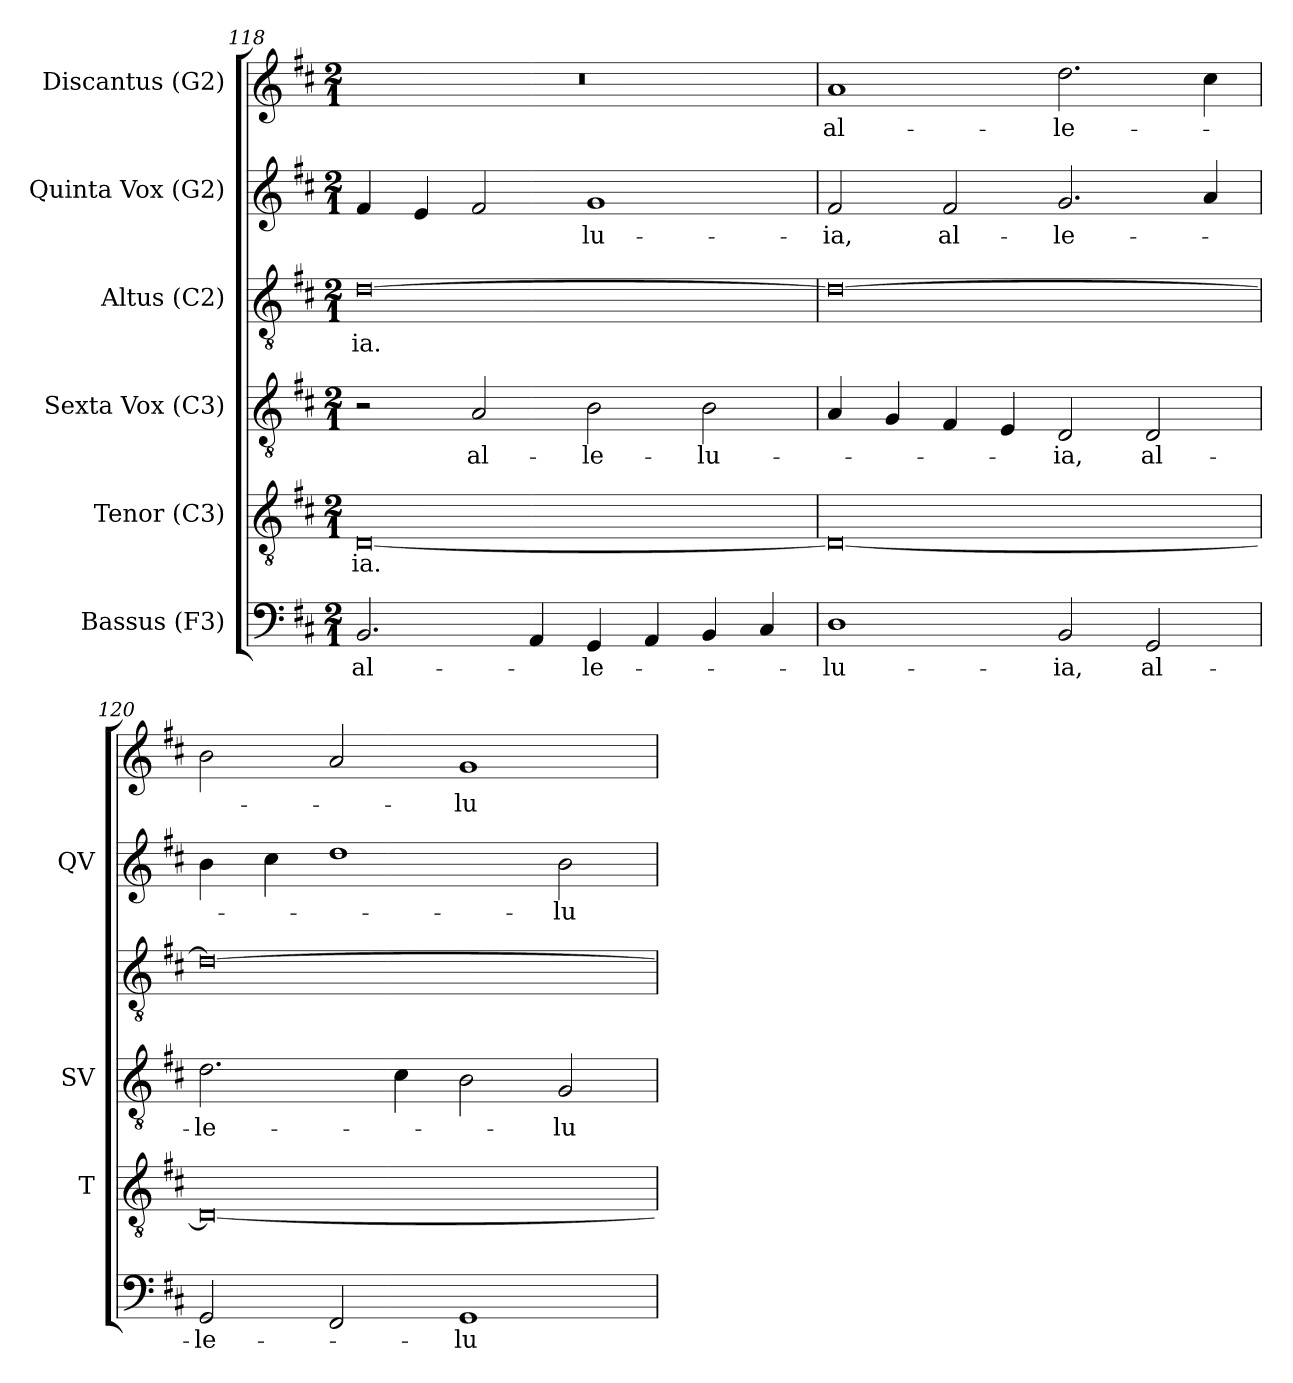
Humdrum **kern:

**kern	**text	**kern	**text	**kern	**text	**kern	**text	**kern	**text	**kern	**text
*part6	*part6	*part5	*part5	*part4	*part4	*part3	*part3	*part2	*part2	*part1	*part1
*staff6	*staff6	*staff5	*staff5	*staff4	*staff4	*staff3	*staff3	*staff2	*staff2	*staff1	*staff1
*I"Bassus (F3)	*	*I"Tenor (C3)	*	*I"Sexta Vox (C3)	*	*I"Altus (C2)	*	*I"Quinta Vox (G2)	*	*I"Discantus (G2)	*
*	*	*I'T	*	*I'SV	*	*	*	*I'QV	*	*	*
*clefF4	*	*clefGv2	*	*clefGv2	*	*clefGv2	*	*clefG2	*	*clefG2	*
*	*	*	*	*	*	*ITrd7c12	*	*	*	*	*
*k[f#c#]	*	*k[f#c#]	*	*k[f#c#]	*	*k[f#c#]	*	*k[f#c#]	*	*k[f#c#]	*
*D:	*	*D:	*	*D:	*	*D:	*	*D:	*	*D:	*
*M2/1	*	*M2/1	*	*M2/1	*	*M2/1	*	*M2/1	*	*M2/1	*
=118	=118	=118	=118	=118	=118	=118	=118	=118	=118	=118	=118
!	!LO:LY:b:color=#000000	!	!	!	!	!	!	!	!	!	!
!	!	!	!LO:LY:b:color=#000000	!	!	!	!	!	!	!	!
!	!	!	!	!	!	!	!LO:LY:b:color=#000000	!	!	!LO:N:vis=1	!
2.BBi/	al-	[0Di	-ia.	2r	.	[0Di	-ia.	4f#i/	.	0r	.
.	.	.	.	.	.	.	.	4ei/	.	.	.
!	!	!	!	!	!LO:LY:b:color=#000000	!	!	!	!	!	!
.	.	.	.	2Ai/	al-	.	.	2f#i/	.	.	.
4AAi/	.	.	.	.	.	.	.	.	.	.	.
!	!LO:LY:b:color=#000000	!	!	!	!	!	!	!	!	!	!
!	!	!	!	!	!LO:LY:b:color=#000000	!	!	!	!	!	!
!	!	!	!	!	!	!	!	!	!LO:LY:b:color=#000000	!	!
4GGi/	-le-	.	.	2Bi\	-le-	.	.	1gi	-lu-	.	.
4AAi/	.	.	.	.	.	.	.	.	.	.	.
!	!	!	!	!	!LO:LY:b:color=#000000	!	!	!	!	!	!
4BBi/	.	.	.	2Bi\	-lu-	.	.	.	.	.	.
4C#i/	.	.	.	.	.	.	.	.	.	.	.
=119	=119	=119	=119	=119	=119	=119	=119	=119	=119	=119	=119
!	!LO:LY:b:color=#000000	!	!	!	!	!	!	!	!	!	!
!	!	!	!	!	!	!	!	!	!LO:LY:b:color=#000000	!	!
!	!	!	!	!	!	!	!	!	!	!	!LO:LY:b:color=#000000
1Di	-lu-	0Di_	.	4Ai/	.	0Di_	.	2f#i/	-ia,	1ai	al-
.	.	.	.	4Gi/	.	.	.	.	.	.	.
!	!	!	!	!	!	!	!	!	!LO:LY:b:color=#000000	!	!
.	.	.	.	4F#i/	.	.	.	2f#i/	al-	.	.
.	.	.	.	4Ei/	.	.	.	.	.	.	.
!	!LO:LY:b:color=#000000	!	!	!	!	!	!	!	!	!	!
!	!	!	!	!	!LO:LY:b:color=#000000	!	!	!	!	!	!
!	!	!	!	!	!	!	!	!	!LO:LY:b:color=#000000	!	!
!	!	!	!	!	!	!	!	!	!	!	!LO:LY:b:color=#000000
2BBi/	-ia,	.	.	2Di/	-ia,	.	.	2.gi/	-le-	2.ddi\	-le-
!	!LO:LY:b:color=#000000	!	!	!	!	!	!	!	!	!	!
!	!	!	!	!	!LO:LY:b:color=#000000	!	!	!	!	!	!
2GGi/	al-	.	.	2Di/	al-	.	.	.	.	.	.
.	.	.	.	.	.	.	.	4ai/	.	4cc#i\	.
=120	=120	=120	=120	=120	=120	=120	=120	=120	=120	=120	=120
!	!LO:LY:b:color=#000000	!	!	!	!	!	!	!	!	!	!
!	!	!	!	!	!LO:LY:b:color=#000000	!	!	!	!	!	!
2GGi/	-le-	0Di_	.	2.di\	-le-	0Di_	.	4bi\	.	2bi\	.
.	.	.	.	.	.	.	.	4cc#i\	.	.	.
2FF#i/	.	.	.	.	.	.	.	1ddi	.	2ai/	.
.	.	.	.	4c#i\	.	.	.	.	.	.	.
!	!LO:LY:b:color=#000000	!	!	!	!	!	!	!	!	!	!
!	!	!	!	!	!	!	!	!	!	!	!LO:LY:b:color=#000000
1GGi	-lu-	.	.	2Bi\	.	.	.	.	.	1gi	-lu-
!	!	!	!	!	!LO:LY:b:color=#000000	!	!	!	!	!	!
!	!	!	!	!	!	!	!	!	!LO:LY:b:color=#000000	!	!
.	.	.	.	2Gi/	-lu-	.	.	2bi\	-lu-	.	.
=	=	=	=	=	=	=	=	=	=	=	=
*-	*-	*-	*-	*-	*-	*-	*-	*-	*-	*-	*-
